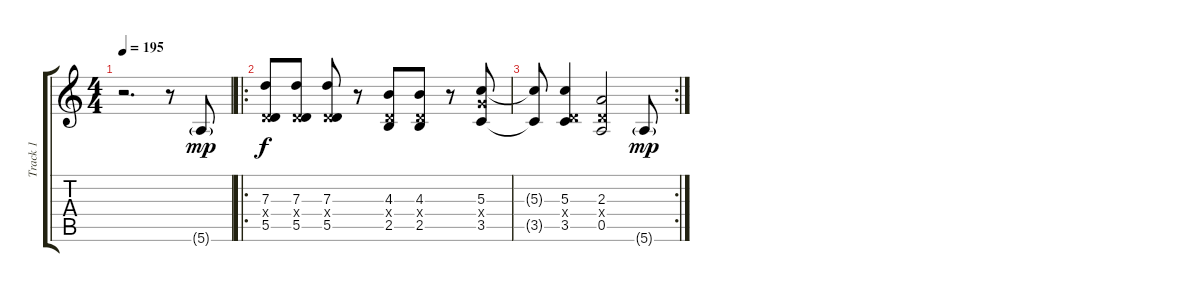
\track ("Track 1" "Track 1") {instrument distortionguitar}
\staff {score tabs}
\tuning (E4 B3 G3 D3 A2 E2) {hide}
\ts (4 4)
\tempo 195
\clef g2
\ks c
r.2{d dy f} r.8 5.6{g}.8{dy mp} |
\ro
(7.3 0.4{x} 5.5).8{dy f} (7.3 0.4{x} 5.5).8 (7.3 0.4{x} 5.5).8 r.8 (4.3 0.4{x} 2.5).8 (4.3 0.4{x} 2.5).8 r.8 (5.3 5.4{x} 3.5).8 |
\rc 2
(5.3{t} 3.5{t}).8 (5.3 0.4{x} 3.5).4 (2.3 0.4{x} 0.5).2 5.6{g}.8{dy mp}
